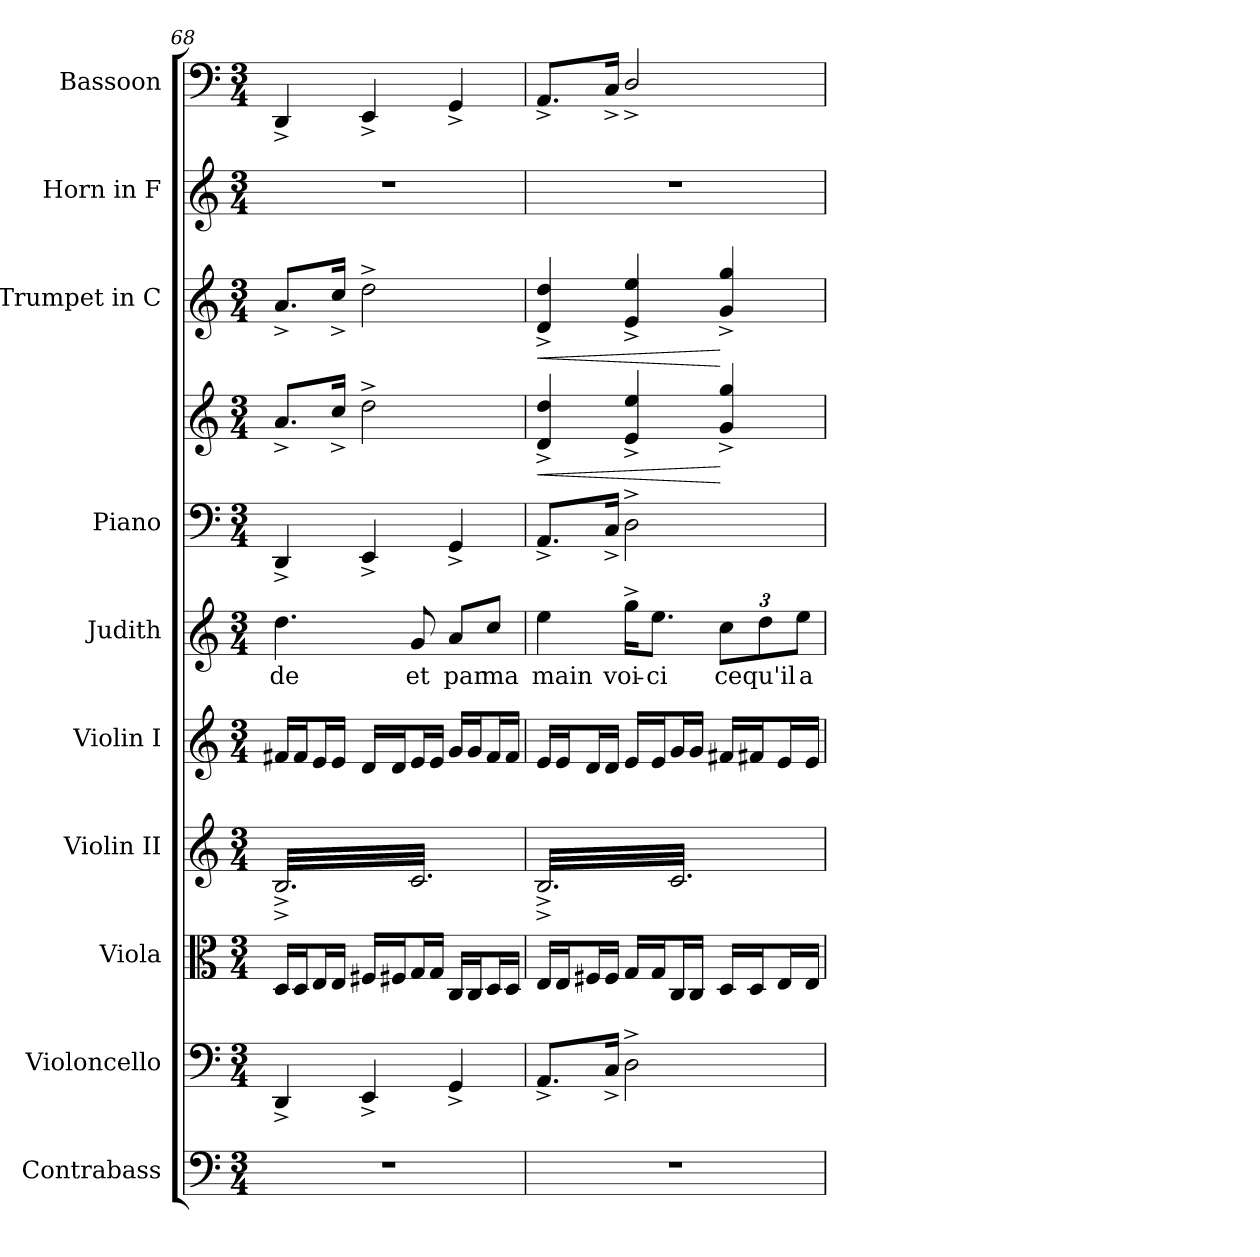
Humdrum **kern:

**kern	**kern	**kern	**kern	**kern	**kern	**text	**kern	**kern	**dynam	**kern	**dynam	**kern	**kern
*part10	*part9	*part8	*part7	*part6	*part5	*part5	*part4	*part4	*part4	*part3	*part3	*part2	*part1
*staff11	*staff10	*staff9	*staff8	*staff7	*staff6	*staff6	*staff5	*staff4	*staff4/5	*staff3	*staff3	*staff2	*staff1
*I"Contrabass	*I"Violoncello	*I"Viola	*I"Violin II	*I"Violin I	*I"Judith	*	*I"Piano	*	*	*I"Trumpet in C	*	*I"Horn in F	*I"Bassoon
*I'Cb.	*I'Vc.	*I'Vla.	*I'Vln. II	*I'Vln. I	*	*	*I'Pno.	*	*	*	*	*I'Hn.	*I'Bsn.
*clefF4	*clefF4	*clefC3	*clefG2	*clefG2	*clefG2	*	*clefF4	*clefG2	*	*clefG2	*	*clefG2	*clefF4
*ITrd7c12	*	*	*	*	*	*	*	*	*	*	*	*ITrd4c7	*
*k[]	*k[]	*k[]	*k[]	*k[]	*k[]	*	*k[]	*k[]	*	*k[]	*	*	*k[]
*C:	*C:	*C:	*C:	*C:	*C:	*	*C:	*C:	*	*C:	*	*	*C:
*M3/4	*M3/4	*M3/4	*M3/4	*M3/4	*M3/4	*	*M3/4	*M3/4	*	*M3/4	*	*M3/4	*M3/4
*Xtuplet	*	*	*	*	*	*	*	*	*	*	*	*Xtuplet	*
=68	=68	=68	=68	=68	=68	=68	=68	=68	=68	=68	=68	=68	=68
*	*	*	*tremolo	*	*	*	*	*	*	*	*	*	*
4%3r	4DD^	16D/LL	(32B^LLL	16f#X/LL	4.dd	-de	4DD^	8.a^>/L	.	8.a^/L	.	4%3r	4DD^
.	.	.	32c)	.	.	.	.	.	.	.	.	.	.
.	.	16D/J	32B^	16f#/J	.	.	.	.	.	.	.	.	.
.	.	.	32c)	.	.	.	.	.	.	.	.	.	.
.	.	16E/L	32B^	16e/L	.	.	.	.	.	.	.	.	.
.	.	.	32c)	.	.	.	.	.	.	.	.	.	.
.	.	16E/JJ	32B^	16e/JJ	.	.	.	16cc^>Jk	.	16cc^Jk	.	.	.
.	.	.	32c)	.	.	.	.	.	.	.	.	.	.
.	4EE^	16F#X/LL	32B^	16d/LL	.	.	4EE^	2dd^	.	2dd^	.	.	4EE^
.	.	.	32c)	.	.	.	.	.	.	.	.	.	.
.	.	16F#X/J	32B^	16d/J	.	.	.	.	.	.	.	.	.
.	.	.	32c)	.	.	.	.	.	.	.	.	.	.
.	.	16G/L	32B^	16e/L	8g	et	.	.	.	.	.	.	.
.	.	.	32c)	.	.	.	.	.	.	.	.	.	.
.	.	16G/JJ	32B^	16e/JJ	.	.	.	.	.	.	.	.	.
.	.	.	32c)	.	.	.	.	.	.	.	.	.	.
.	4GG^	16C/LL	32B^	16g/LL	8a/L	par	4GG^	.	.	.	.	.	4GG^
.	.	.	32c)	.	.	.	.	.	.	.	.	.	.
.	.	16C/J	32B^	16g/J	.	.	.	.	.	.	.	.	.
.	.	.	32c)	.	.	.	.	.	.	.	.	.	.
.	.	16D/L	32B^	16f#/L	8ccJ	ma	.	.	.	.	.	.	.
.	.	.	32c)	.	.	.	.	.	.	.	.	.	.
.	.	16D/JJ	32B^	16f#/JJ	.	.	.	.	.	.	.	.	.
.	.	.	32c)JJJ	.	.	.	.	.	.	.	.	.	.
=69	=69	=69	=69	=69	=69	=69	=69	=69	=69	=69	=69	=69	=69
!	!	!	!	!	!	!	!	!	!LO:HP:b	!	!LO:HP:b	!	!
4%3r	8.AA^L	16E/LL	(32B^LLL	16e/LL	4ee	main	8.AA^L	4d^ 4dd^	<	4d^ 4dd^	<	4%3r	8.AA^L
.	.	.	32c)	.	.	.	.	.	.	.	.	.	.
.	.	16E/J	32B^	16e/J	.	.	.	.	.	.	.	.	.
.	.	.	32c)	.	.	.	.	.	.	.	.	.	.
.	.	16F#X/L	32B^	16d/L	.	.	.	.	.	.	.	.	.
.	.	.	32c)	.	.	.	.	.	.	.	.	.	.
.	16C^Jk	16F#/JJ	32B^	16d/JJ	.	.	16C^Jk	.	.	.	.	.	16C^Jk
.	.	.	32c)	.	.	.	.	.	.	.	.	.	.
.	2D^	16G/LL	32B^	16e/LL	16gg^KL	voi-	2D^	4e^ 4ee^	.	4e^ 4ee^	.	.	2D^/
.	.	.	32c)	.	.	.	.	.	.	.	.	.	.
.	.	16G/J	32B^	16e/J	8.eeJ	-ci	.	.	.	.	.	.	.
.	.	.	32c)	.	.	.	.	.	.	.	.	.	.
.	.	16C/L	32B^	16g/L	.	.	.	.	.	.	.	.	.
.	.	.	32c)	.	.	.	.	.	.	.	.	.	.
.	.	16C/JJ	32B^	16g/JJ	.	.	.	.	.	.	.	.	.
.	.	.	32c)	.	.	.	.	.	.	.	.	.	.
.	.	16D/LL	32B^	16f#X/LL	12ccL	ce	.	4g^/ 4gg^/	[	4g^/ 4gg^/	[	.	.
.	.	.	32c)	.	.	.	.	.	.	.	.	.	.
.	.	16D/J	32B^	16f#X/J	.	.	.	.	.	.	.	.	.
.	.	.	.	.	12dd	qu'il	.	.	.	.	.	.	.
.	.	.	32c)	.	.	.	.	.	.	.	.	.	.
.	.	16E/L	32B^	16e/L	.	.	.	.	.	.	.	.	.
.	.	.	32c)	.	.	.	.	.	.	.	.	.	.
.	.	.	.	.	12eeJ	a	.	.	.	.	.	.	.
.	.	16E/JJ	32B^	16e/JJ	.	.	.	.	.	.	.	.	.
.	.	.	32c)JJJ	.	.	.	.	.	.	.	.	.	.
*	*	*	*Xtremolo	*	*	*	*	*	*	*	*	*	*
.	.	.	.	.	.	.	.	.	.	.	.	.	.
.	.	.	.	.	.	.	.	.	.	.	.	.	.
.	.	.	.	.	.	.	.	.	.	.	.	.	.
.	.	.	.	.	.	.	.	.	.	.	.	.	.
.	.	.	.	.	.	.	.	.	.	.	.	.	.
.	.	.	.	.	.	.	.	.	.	.	.	.	.
.	.	.	.	.	.	.	.	.	.	.	.	.	.
.	.	.	.	.	.	.	.	.	.	.	.	.	.
.	.	.	.	.	.	.	.	.	.	.	.	.	.
.	.	.	.	.	.	.	.	.	.	.	.	.	.
.	.	.	.	.	.	.	.	.	.	.	.	.	.
.	.	.	.	.	.	.	.	.	.	.	.	.	.
=	=	=	=	=	=	=	=	=	=	=	=	=	=
*-	*-	*-	*-	*-	*-	*-	*-	*-	*-	*-	*-	*-	*-
